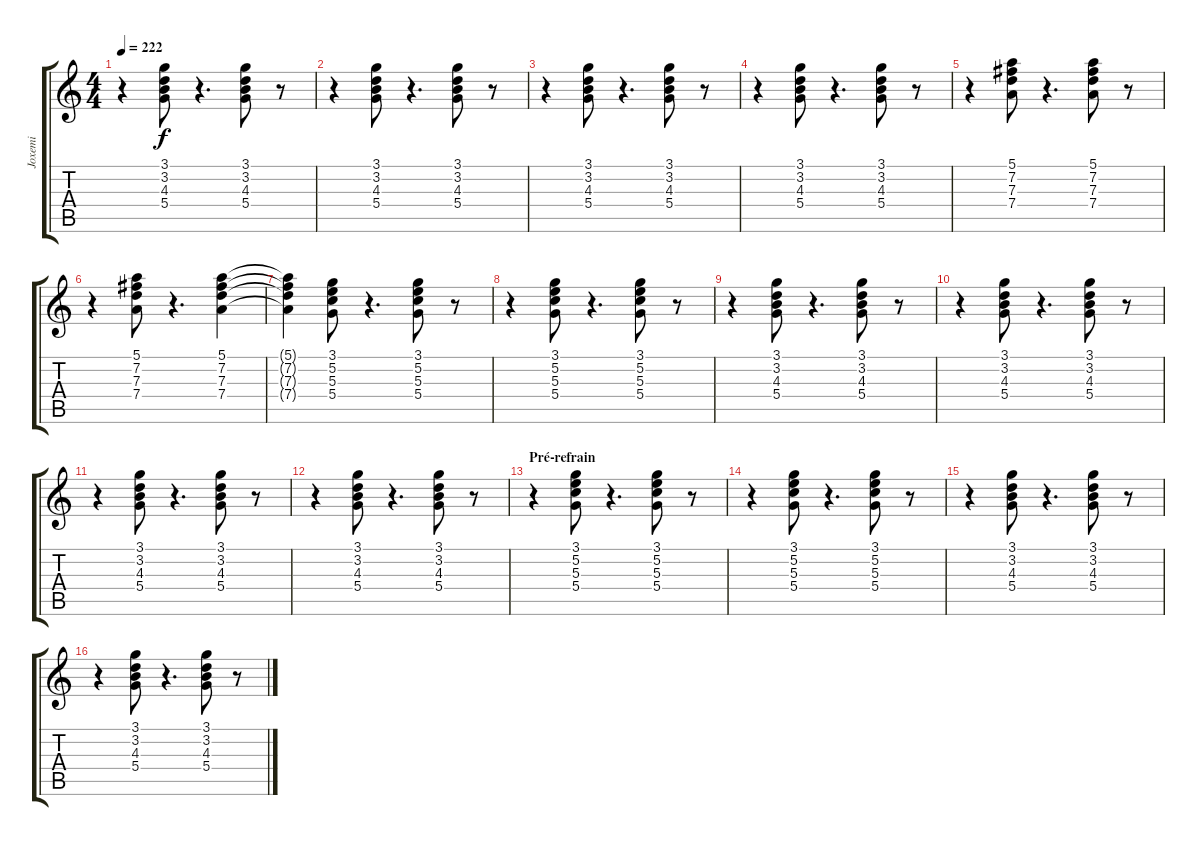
\track ("Joxemi" "Joxemi") {instrument electricguitarjazz}
\staff {score tabs}
\tuning (E4 B3 G3 D3 A2 E2) {hide}
\ts (4 4)
\tempo 222
\clef g2
\ks c
r.4{dy f} (3.1 3.2 4.3 5.4).8 r.4{d} (3.1 3.2 4.3 5.4).8 r.8 |
r.4 (3.1 3.2 4.3 5.4).8 r.4{d} (3.1 3.2 4.3 5.4).8 r.8 |
r.4 (3.1 3.2 4.3 5.4).8 r.4{d} (3.1 3.2 4.3 5.4).8 r.8 |
r.4 (3.1 3.2 4.3 5.4).8 r.4{d} (3.1 3.2 4.3 5.4).8 r.8 |
r.4 (5.1 7.2 7.3 7.4).8 r.4{d} (5.1 7.2 7.3 7.4).8 r.8 |
r.4 (5.1 7.2 7.3 7.4).8 r.4{d} (5.1 7.2 7.3 7.4).4 |
(5.1{t} 7.2{t} 7.3{t} 7.4{t}).4 (3.1 5.2 5.3 5.4).8 r.4{d} (3.1 5.2 5.3 5.4).8 r.8 |
r.4 (3.1 5.2 5.3 5.4).8 r.4{d} (3.1 5.2 5.3 5.4).8 r.8 |
r.4 (3.1 3.2 4.3 5.4).8 r.4{d} (3.1 3.2 4.3 5.4).8 r.8 |
r.4 (3.1 3.2 4.3 5.4).8 r.4{d} (3.1 3.2 4.3 5.4).8 r.8 |
r.4 (3.1 3.2 4.3 5.4).8 r.4{d} (3.1 3.2 4.3 5.4).8 r.8 |
r.4 (3.1 3.2 4.3 5.4).8 r.4{d} (3.1 3.2 4.3 5.4).8 r.8 |
\section ("" "Pré-refrain")
r.4 (3.1 5.2 5.3 5.4).8 r.4{d} (3.1 5.2 5.3 5.4).8 r.8 |
r.4 (3.1 5.2 5.3 5.4).8 r.4{d} (3.1 5.2 5.3 5.4).8 r.8 |
r.4 (3.1 3.2 4.3 5.4).8 r.4{d} (3.1 3.2 4.3 5.4).8 r.8 |
r.4 (3.1 3.2 4.3 5.4).8 r.4{d} (3.1 3.2 4.3 5.4).8 r.8
